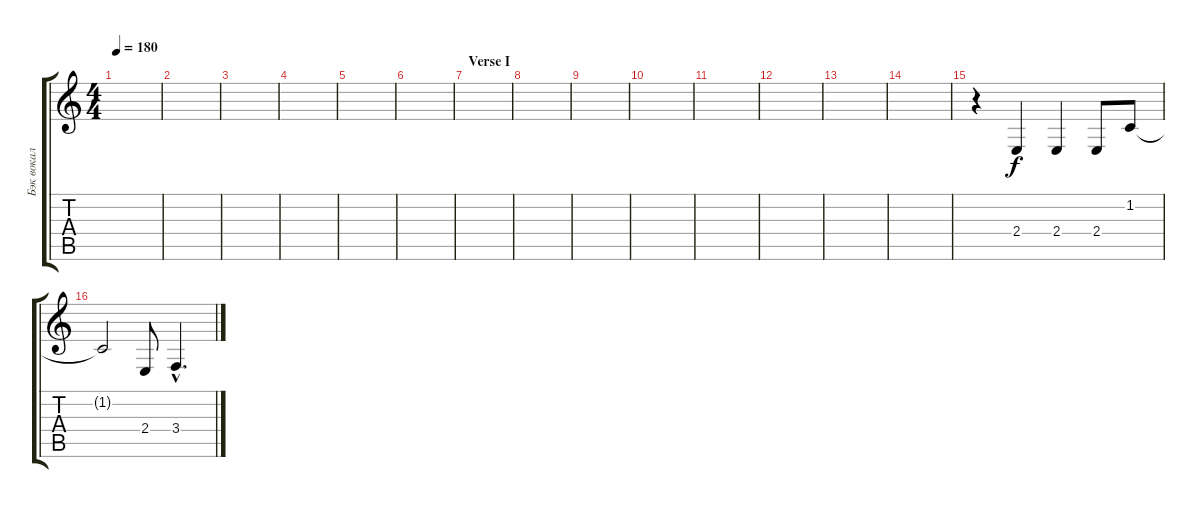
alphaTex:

\track ("Бэк вокал" "Бэк вокал") {instrument tremolostrings}
\staff {score tabs}
\tuning (E4 B3 G3 D3 A2 E2) {hide}
\ts (4 4)
\tempo 180
\clef g2
\ks c
|
|
|
|
|
|
\section ("" "Verse I")
|
|
|
|
|
|
|
|
r.4 2.4.4 2.4.4 2.4.8 1.2.8 |
1.2{t}.2 2.4.8 3.4{hac}.4{d}
